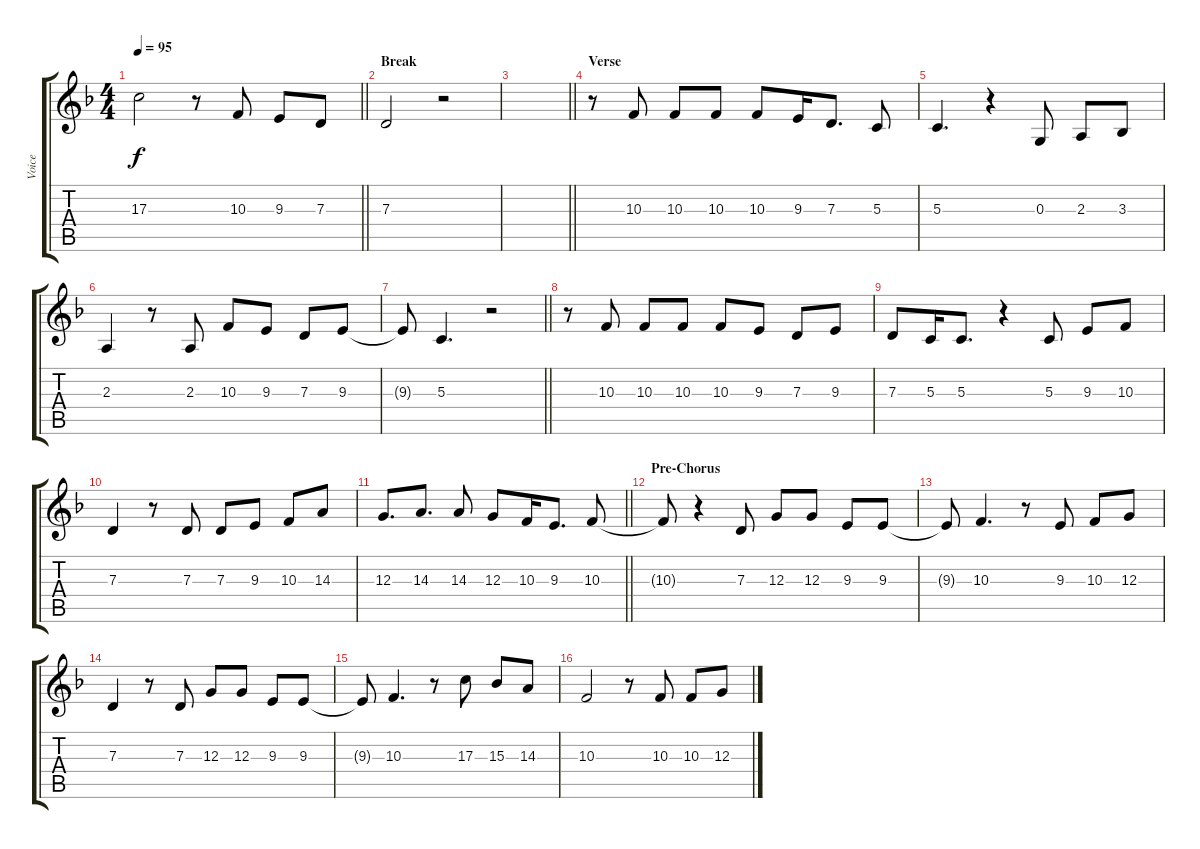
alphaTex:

\track ("Voice" "Voice") {instrument fx5brightness}
\staff {score tabs}
\tuning (E4 B3 G3 D3 A2 E2) {hide}
\ts (4 4)
\tempo 95
\clef g2
\barLineRight lightlight
\ks f
17.3.2{dy f} r.8 10.3.8 9.3.8 7.3.8 |
\section ("" "Break")
7.3.2 r.2 |
\barLineRight lightlight
|
\section ("" "Verse")
r.8 10.3.8 10.3.8 10.3.8 10.3.8 9.3.16 7.3.8{d} 5.3.8 |
5.3.4{d} r.4 0.3.8 2.3.8 3.3.8 |
2.3.4 r.8 2.3.8 10.3.8 9.3.8 7.3.8 9.3.8 |
\barLineRight lightlight
9.3{t}.8 5.3.4{d} r.2 |
r.8 10.3.8 10.3.8 10.3.8 10.3.8 9.3.8 7.3.8 9.3.8 |
7.3.8 5.3.16 5.3.8{d} r.4 5.3.8 9.3.8 10.3.8 |
7.3.4 r.8 7.3.8 7.3.8 9.3.8 10.3.8 14.3.8 |
\barLineRight lightlight
12.3.8{d} 14.3.8{d} 14.3.8 12.3.8 10.3.16 9.3.8{d} 10.3.8 |
\section ("" "Pre-Chorus")
10.3{t}.8 r.4 7.3.8 12.3.8 12.3.8 9.3.8 9.3.8 |
9.3{t}.8 10.3.4{d} r.8 9.3.8 10.3.8 12.3.8 |
7.3.4 r.8 7.3.8 12.3.8 12.3.8 9.3.8 9.3.8 |
9.3{t}.8 10.3.4{d} r.8 17.3.8 15.3.8 14.3.8 |
10.3.2 r.8 10.3.8 10.3.8 12.3.8
